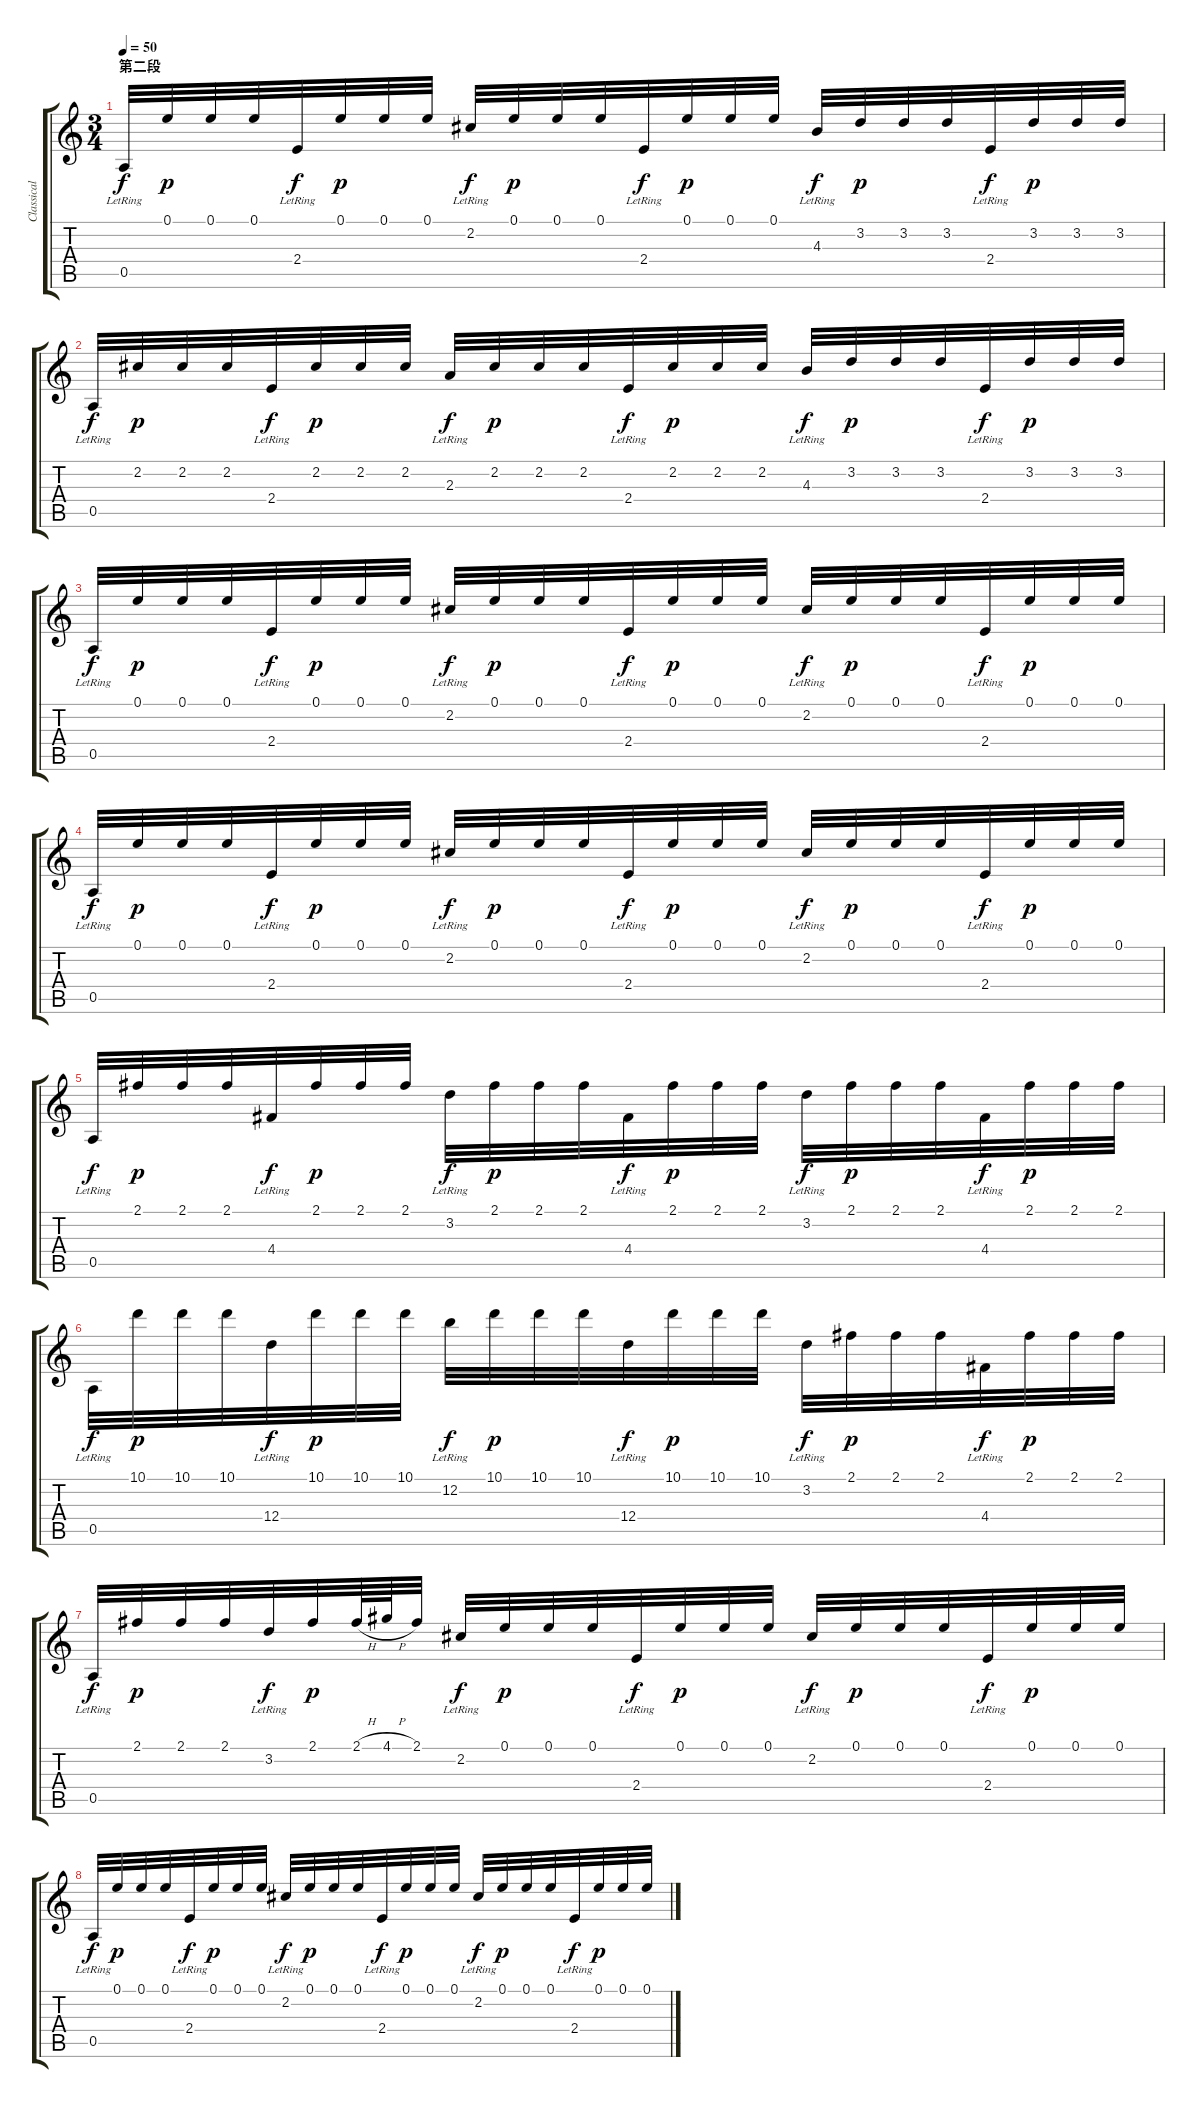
\track ("Classical Guitar" "Classical ") {instrument acousticguitarnylon}
\staff {score tabs}
\tuning (E4 B3 G3 D3 A2 E2) {hide}
\ts (3 4)
\section ("" "第二段")
\tempo 50
\clef g2
\ks c
0.5{lr}.32{dy f} 0.1.32{dy p} 0.1.32 0.1.32 2.4{lr}.32{dy f} 0.1.32{dy p} 0.1.32 0.1.32 2.2{lr}.32{dy f} 0.1.32{dy p} 0.1.32 0.1.32 2.4{lr}.32{dy f} 0.1.32{dy p} 0.1.32 0.1.32 4.3{lr}.32{dy f} 3.2.32{dy p} 3.2.32 3.2.32 2.4{lr}.32{dy f} 3.2.32{dy p} 3.2.32 3.2.32 |
0.5{lr}.32{dy f} 2.2.32{dy p} 2.2.32 2.2.32 2.4{lr}.32{dy f} 2.2.32{dy p} 2.2.32 2.2.32 2.3{lr}.32{dy f} 2.2.32{dy p} 2.2.32 2.2.32 2.4{lr}.32{dy f} 2.2.32{dy p} 2.2.32 2.2.32 4.3{lr}.32{dy f} 3.2.32{dy p} 3.2.32 3.2.32 2.4{lr}.32{dy f} 3.2.32{dy p} 3.2.32 3.2.32 |
0.5{lr}.32{dy f} 0.1.32{dy p} 0.1.32 0.1.32 2.4{lr}.32{dy f} 0.1.32{dy p} 0.1.32 0.1.32 2.2{lr}.32{dy f} 0.1.32{dy p} 0.1.32 0.1.32 2.4{lr}.32{dy f} 0.1.32{dy p} 0.1.32 0.1.32 2.2{lr}.32{dy f} 0.1.32{dy p} 0.1.32 0.1.32 2.4{lr}.32{dy f} 0.1.32{dy p} 0.1.32 0.1.32 |
0.5{lr}.32{dy f} 0.1.32{dy p} 0.1.32 0.1.32 2.4{lr}.32{dy f} 0.1.32{dy p} 0.1.32 0.1.32 2.2{lr}.32{dy f} 0.1.32{dy p} 0.1.32 0.1.32 2.4{lr}.32{dy f} 0.1.32{dy p} 0.1.32 0.1.32 2.2{lr}.32{dy f} 0.1.32{dy p} 0.1.32 0.1.32 2.4{lr}.32{dy f} 0.1.32{dy p} 0.1.32 0.1.32 |
0.5{lr}.32{dy f} 2.1.32{dy p} 2.1.32 2.1.32 4.4{lr}.32{dy f} 2.1.32{dy p} 2.1.32 2.1.32 3.2{lr}.32{dy f} 2.1.32{dy p} 2.1.32 2.1.32 4.4{lr}.32{dy f} 2.1.32{dy p} 2.1.32 2.1.32 3.2{lr}.32{dy f} 2.1.32{dy p} 2.1.32 2.1.32 4.4{lr}.32{dy f} 2.1.32{dy p} 2.1.32 2.1.32 |
0.5{lr}.32{dy f} 10.1.32{dy p} 10.1.32 10.1.32 12.4{lr}.32{dy f} 10.1.32{dy p} 10.1.32 10.1.32 12.2{lr}.32{dy f} 10.1.32{dy p} 10.1.32 10.1.32 12.4{lr}.32{dy f} 10.1.32{dy p} 10.1.32 10.1.32 3.2{lr}.32{dy f} 2.1.32{dy p} 2.1.32 2.1.32 4.4{lr}.32{dy f} 2.1.32{dy p} 2.1.32 2.1.32 |
0.5{lr}.32{dy f} 2.1.32{dy p} 2.1.32 2.1.32 3.2{lr}.32{dy f} 2.1.32{dy p} 2.1{h}.64 4.1{h}.64 2.1.32 2.2{lr}.32{dy f} 0.1.32{dy p} 0.1.32 0.1.32 2.4{lr}.32{dy f} 0.1.32{dy p} 0.1.32 0.1.32 2.2{lr}.32{dy f} 0.1.32{dy p} 0.1.32 0.1.32 2.4{lr}.32{dy f} 0.1.32{dy p} 0.1.32 0.1.32 |
0.5{lr}.32{dy f} 0.1.32{dy p} 0.1.32 0.1.32 2.4{lr}.32{dy f} 0.1.32{dy p} 0.1.32 0.1.32 2.2{lr}.32{dy f} 0.1.32{dy p} 0.1.32 0.1.32 2.4{lr}.32{dy f} 0.1.32{dy p} 0.1.32 0.1.32 2.2{lr}.32{dy f} 0.1.32{dy p} 0.1.32 0.1.32 2.4{lr}.32{dy f} 0.1.32{dy p} 0.1.32 0.1.32
